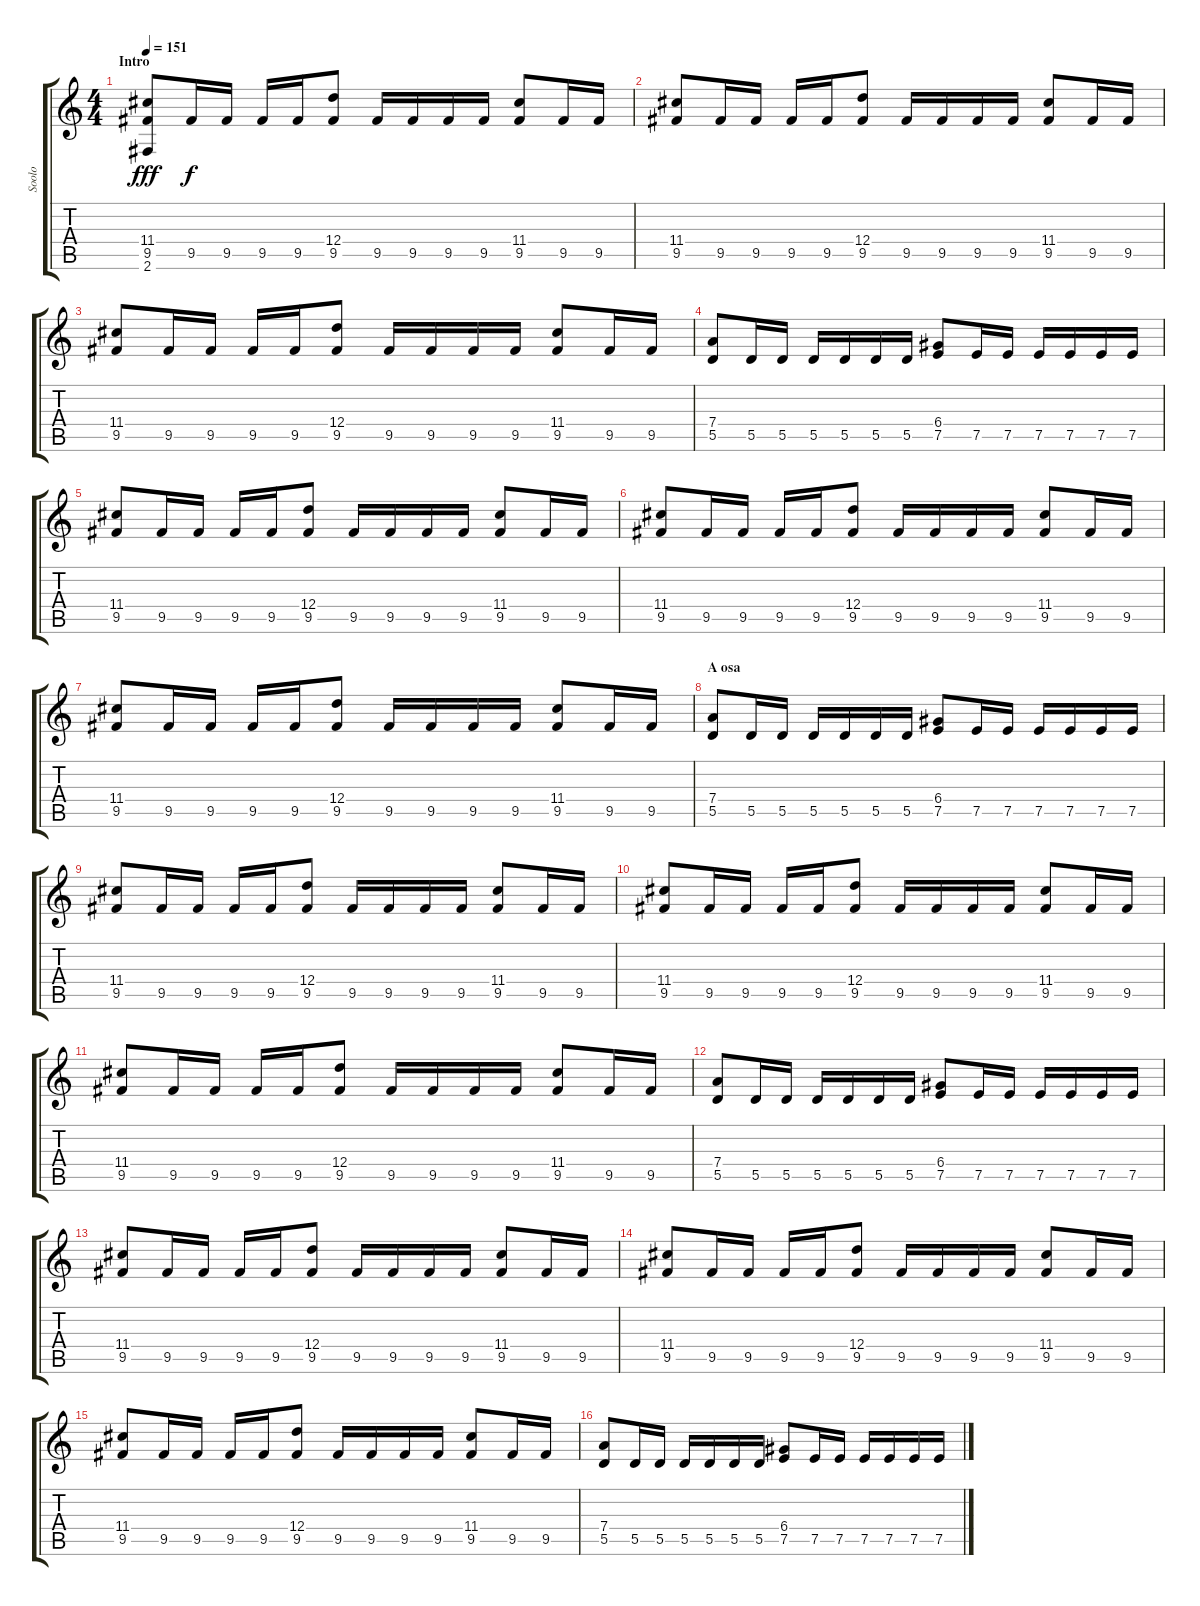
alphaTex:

\track ("Soolo" "Soolo") {instrument distortionguitar}
\staff {score tabs}
\tuning (E4 B3 G3 D3 A2 E2) {hide}
\ts (4 4)
\section ("" "Intro")
\tempo 151
\clef g2
\ks c
(11.4 9.5 2.6).8{dy fff instrument distortionguitar} 9.5.16{dy f} 9.5.16 9.5.16 9.5.16 (12.4 9.5).8 9.5.16 9.5.16 9.5.16 9.5.16 (11.4 9.5).8 9.5.16 9.5.16 |
(11.4 9.5).8 9.5.16 9.5.16 9.5.16 9.5.16 (12.4 9.5).8 9.5.16 9.5.16 9.5.16 9.5.16 (11.4 9.5).8 9.5.16 9.5.16 |
(11.4 9.5).8 9.5.16 9.5.16 9.5.16 9.5.16 (12.4 9.5).8 9.5.16 9.5.16 9.5.16 9.5.16 (11.4 9.5).8 9.5.16 9.5.16 |
(7.4 5.5).8 5.5.16 5.5.16 5.5.16 5.5.16 5.5.16 5.5.16 (6.4 7.5).8 7.5.16 7.5.16 7.5.16 7.5.16 7.5.16 7.5.16 |
(11.4 9.5).8 9.5.16 9.5.16 9.5.16 9.5.16 (12.4 9.5).8 9.5.16 9.5.16 9.5.16 9.5.16 (11.4 9.5).8 9.5.16 9.5.16 |
(11.4 9.5).8 9.5.16 9.5.16 9.5.16 9.5.16 (12.4 9.5).8 9.5.16 9.5.16 9.5.16 9.5.16 (11.4 9.5).8 9.5.16 9.5.16 |
(11.4 9.5).8 9.5.16 9.5.16 9.5.16 9.5.16 (12.4 9.5).8 9.5.16 9.5.16 9.5.16 9.5.16 (11.4 9.5).8 9.5.16 9.5.16 |
\section ("" "A osa")
(7.4 5.5).8 5.5.16 5.5.16 5.5.16 5.5.16 5.5.16 5.5.16 (6.4 7.5).8 7.5.16 7.5.16 7.5.16 7.5.16 7.5.16 7.5.16 |
(11.4 9.5).8 9.5.16 9.5.16 9.5.16 9.5.16 (12.4 9.5).8 9.5.16 9.5.16 9.5.16 9.5.16 (11.4 9.5).8 9.5.16 9.5.16 |
(11.4 9.5).8 9.5.16 9.5.16 9.5.16 9.5.16 (12.4 9.5).8 9.5.16 9.5.16 9.5.16 9.5.16 (11.4 9.5).8 9.5.16 9.5.16 |
(11.4 9.5).8 9.5.16 9.5.16 9.5.16 9.5.16 (12.4 9.5).8 9.5.16 9.5.16 9.5.16 9.5.16 (11.4 9.5).8 9.5.16 9.5.16 |
(7.4 5.5).8 5.5.16 5.5.16 5.5.16 5.5.16 5.5.16 5.5.16 (6.4 7.5).8 7.5.16 7.5.16 7.5.16 7.5.16 7.5.16 7.5.16 |
(11.4 9.5).8 9.5.16 9.5.16 9.5.16 9.5.16 (12.4 9.5).8 9.5.16 9.5.16 9.5.16 9.5.16 (11.4 9.5).8 9.5.16 9.5.16 |
(11.4 9.5).8 9.5.16 9.5.16 9.5.16 9.5.16 (12.4 9.5).8 9.5.16 9.5.16 9.5.16 9.5.16 (11.4 9.5).8 9.5.16 9.5.16 |
(11.4 9.5).8 9.5.16 9.5.16 9.5.16 9.5.16 (12.4 9.5).8 9.5.16 9.5.16 9.5.16 9.5.16 (11.4 9.5).8 9.5.16 9.5.16 |
(7.4 5.5).8 5.5.16 5.5.16 5.5.16 5.5.16 5.5.16 5.5.16 (6.4 7.5).8 7.5.16 7.5.16 7.5.16 7.5.16 7.5.16 7.5.16
